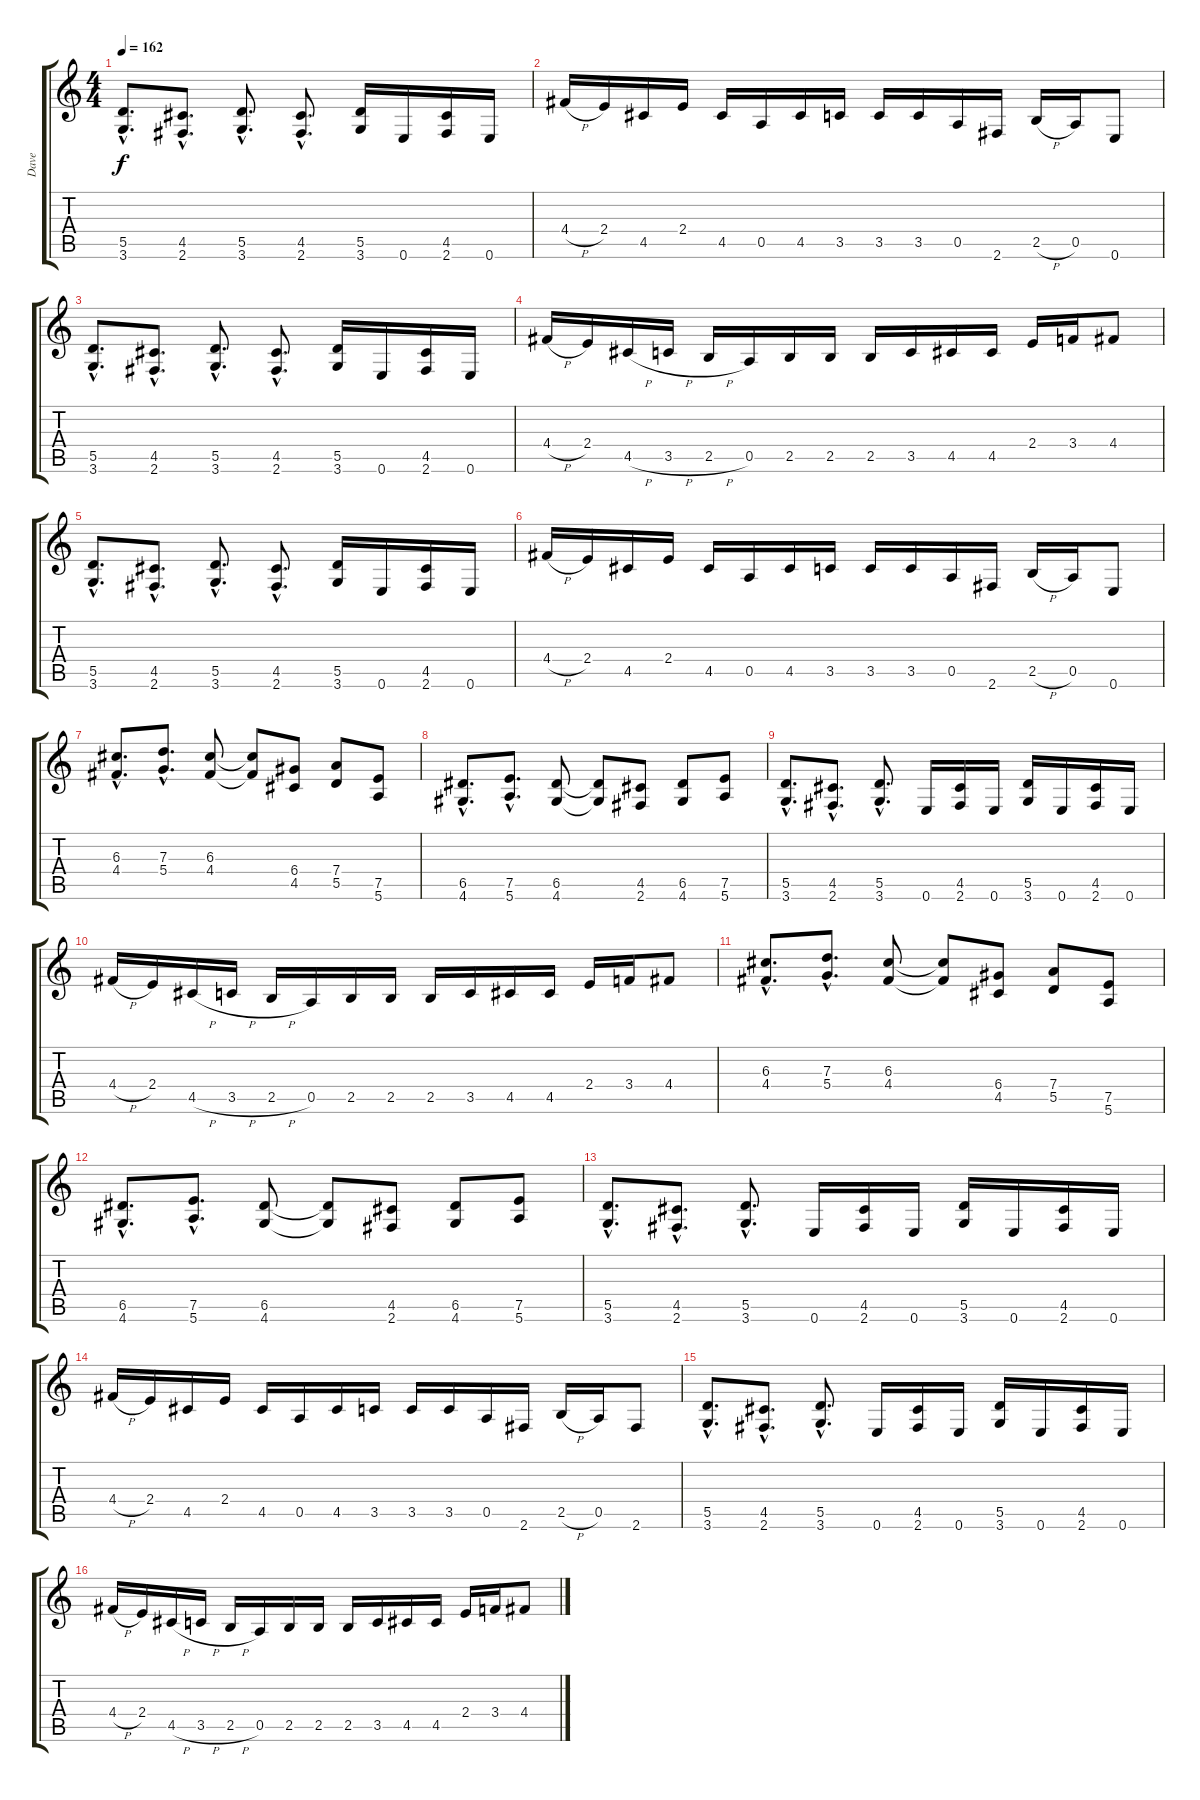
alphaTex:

\track ("Dave" "Dave") {instrument distortionguitar}
\staff {score tabs}
\tuning (E4 B3 G3 D3 A2 E2) {hide}
\ts (4 4)
\tempo 162
\clef g2
\ks c
(5.5{hac} 3.6{hac}).8{d dy f} (4.5{hac} 2.6{hac}).8{d} (5.5{hac} 3.6{hac}).8{d} (4.5{hac} 2.6{hac}).8{d} (5.5 3.6).16 0.6.16 (4.5 2.6).16 0.6.16 |
4.4{h}.16 2.4.16 4.5.16 2.4.16 4.5.16 0.5.16 4.5.16 3.5.16 3.5.16 3.5.16 0.5.16 2.6.16 2.5{h}.16 0.5.16 0.6.8 |
(5.5{hac} 3.6{hac}).8{d} (4.5{hac} 2.6{hac}).8{d} (5.5{hac} 3.6{hac}).8{d} (4.5{hac} 2.6{hac}).8{d} (5.5 3.6).16 0.6.16 (4.5 2.6).16 0.6.16 |
4.4{h}.16 2.4.16 4.5{h}.16 3.5{h}.16 2.5{h}.16 0.5.16 2.5.16 2.5.16 2.5.16 3.5.16 4.5.16 4.5.16 2.4.16 3.4.16 4.4.8 |
(5.5{hac} 3.6{hac}).8{d} (4.5{hac} 2.6{hac}).8{d} (5.5{hac} 3.6{hac}).8{d} (4.5{hac} 2.6{hac}).8{d} (5.5 3.6).16 0.6.16 (4.5 2.6).16 0.6.16 |
4.4{h}.16 2.4.16 4.5.16 2.4.16 4.5.16 0.5.16 4.5.16 3.5.16 3.5.16 3.5.16 0.5.16 2.6.16 2.5{h}.16 0.5.16 0.6.8 |
(6.3{hac} 4.4{hac}).8{d} (7.3{hac} 5.4{hac}).8{d} (6.3 4.4).8 (6.3{t} 4.4{t}).8 (6.4 4.5).8 (7.4 5.5).8 (7.5 5.6).8 |
(6.5{hac} 4.6{hac}).8{d} (7.5{hac} 5.6{hac}).8{d} (6.5 4.6).8 (6.5{t} 4.6{t}).8 (4.5 2.6).8 (6.5 4.6).8 (7.5 5.6).8 |
(5.5{hac} 3.6{hac}).8{d} (4.5{hac} 2.6{hac}).8{d} (5.5{hac} 3.6{hac}).8{d} 0.6.16 (4.5 2.6).16 0.6.16 (5.5 3.6).16 0.6.16 (4.5 2.6).16 0.6.16 |
4.4{h}.16 2.4.16 4.5{h}.16 3.5{h}.16 2.5{h}.16 0.5.16 2.5.16 2.5.16 2.5.16 3.5.16 4.5.16 4.5.16 2.4.16 3.4.16 4.4.8 |
(6.3{hac} 4.4{hac}).8{d} (7.3{hac} 5.4{hac}).8{d} (6.3 4.4).8 (6.3{t} 4.4{t}).8 (6.4 4.5).8 (7.4 5.5).8 (7.5 5.6).8 |
(6.5{hac} 4.6{hac}).8{d} (7.5{hac} 5.6{hac}).8{d} (6.5 4.6).8 (6.5{t} 4.6{t}).8 (4.5 2.6).8 (6.5 4.6).8 (7.5 5.6).8 |
(5.5{hac} 3.6{hac}).8{d} (4.5{hac} 2.6{hac}).8{d} (5.5{hac} 3.6{hac}).8{d} 0.6.16 (4.5 2.6).16 0.6.16 (5.5 3.6).16 0.6.16 (4.5 2.6).16 0.6.16 |
4.4{h}.16 2.4.16 4.5.16 2.4.16 4.5.16 0.5.16 4.5.16 3.5.16 3.5.16 3.5.16 0.5.16 2.6.16 2.5{h}.16 0.5.16 2.6.8 |
(5.5{hac} 3.6{hac}).8{d} (4.5{hac} 2.6{hac}).8{d} (5.5{hac} 3.6{hac}).8{d} 0.6.16 (4.5 2.6).16 0.6.16 (5.5 3.6).16 0.6.16 (4.5 2.6).16 0.6.16 |
4.4{h}.16 2.4.16 4.5{h}.16 3.5{h}.16 2.5{h}.16 0.5.16 2.5.16 2.5.16 2.5.16 3.5.16 4.5.16 4.5.16 2.4.16 3.4.16 4.4.8
